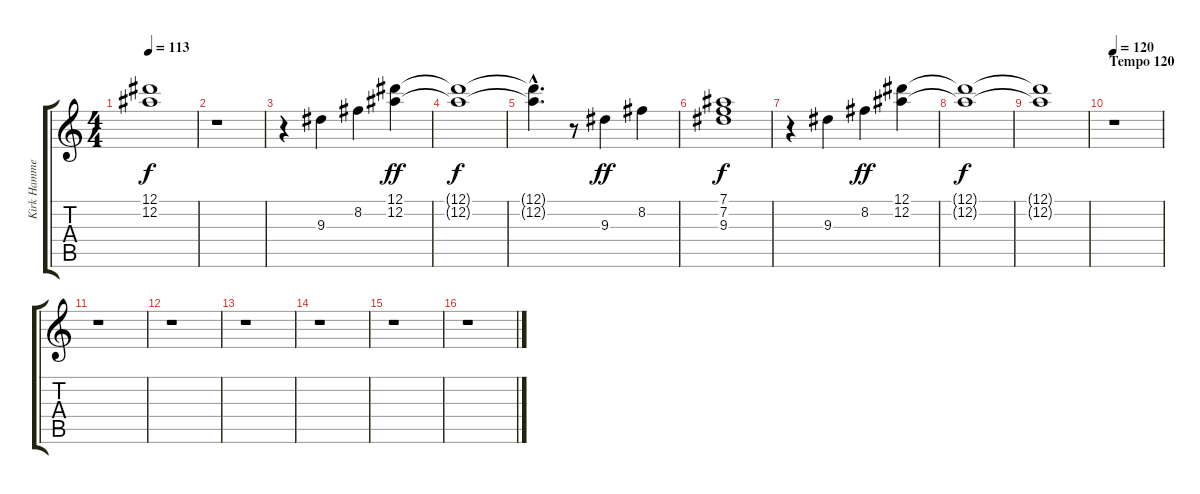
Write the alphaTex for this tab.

\track ("Kirk Hammett Clean" "Kirk Hamme") {instrument electricguitarjazz}
\staff {score tabs}
\tuning (Eb4 Bb3 Gb3 Db3 Ab2 Eb2) {hide}
\ts (4 4)
\tempo 113
\clef g2
\ks c
(12.1{t} 12.2{t}).1{dy f} |
r.1 |
r.4 9.3.4 8.2.4 (12.1 12.2).4{dy ff} |
(12.1{t} 12.2{t}).1{dy f} |
(12.1{hac t} 12.2{hac t}).4{d} r.8 9.3.4{dy ff} 8.2.4 |
(7.1 7.2 9.3).1{dy f} |
r.4 9.3.4 8.2.4{dy ff} (12.1 12.2).4 |
(12.1{t} 12.2{t}).1{dy f} |
(12.1{t} 12.2{t}).1 |
\section ("" "Tempo 120")
\tempo 120
r.1 |
r.1 |
r.1 |
r.1 |
r.1 |
r.1 |
r.1
